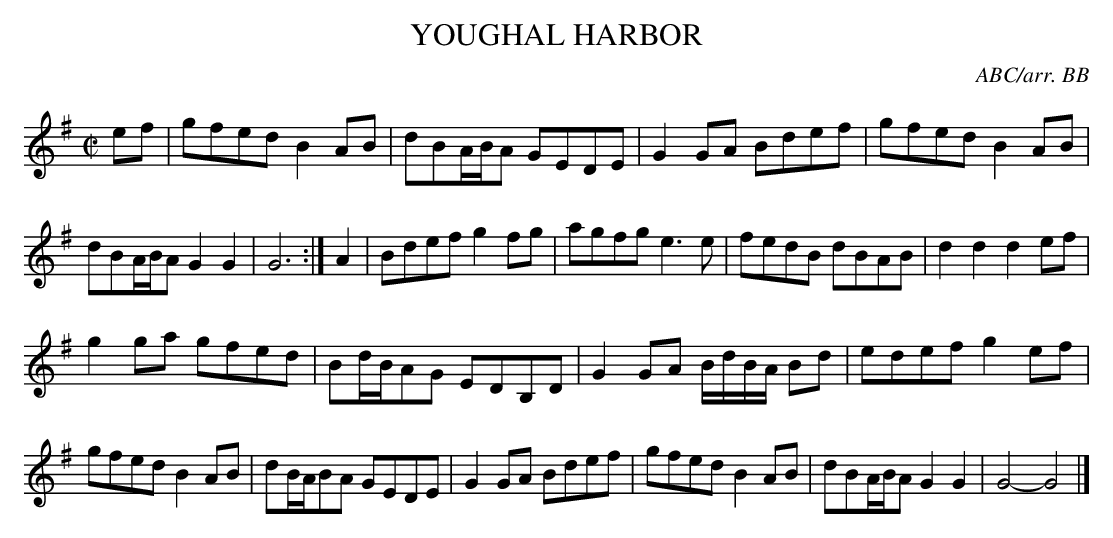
X:1
T:YOUGHAL HARBOR
Y:"set dance"
C:ABC/arr. BB
L:1/8
M:C|
K:G
ef|gfed B2AB|dBA/B/A GEDE|G2GA Bdef|gfed B2AB|
dBA/B/A G2G2|G6:|A2|Bdef g2fg|agfg e3e|fedB dBAB|d2d2d2 ef|
g2ga gfed|Bd/B/AG EDB,D|G2GA B/d/B/A/ Bd|edef g2ef|
gfed B2AB|dB/A/BA GEDE|G2GA Bdef|gfed B2AB|dBA/B/A G2G2|G4-G4|]
